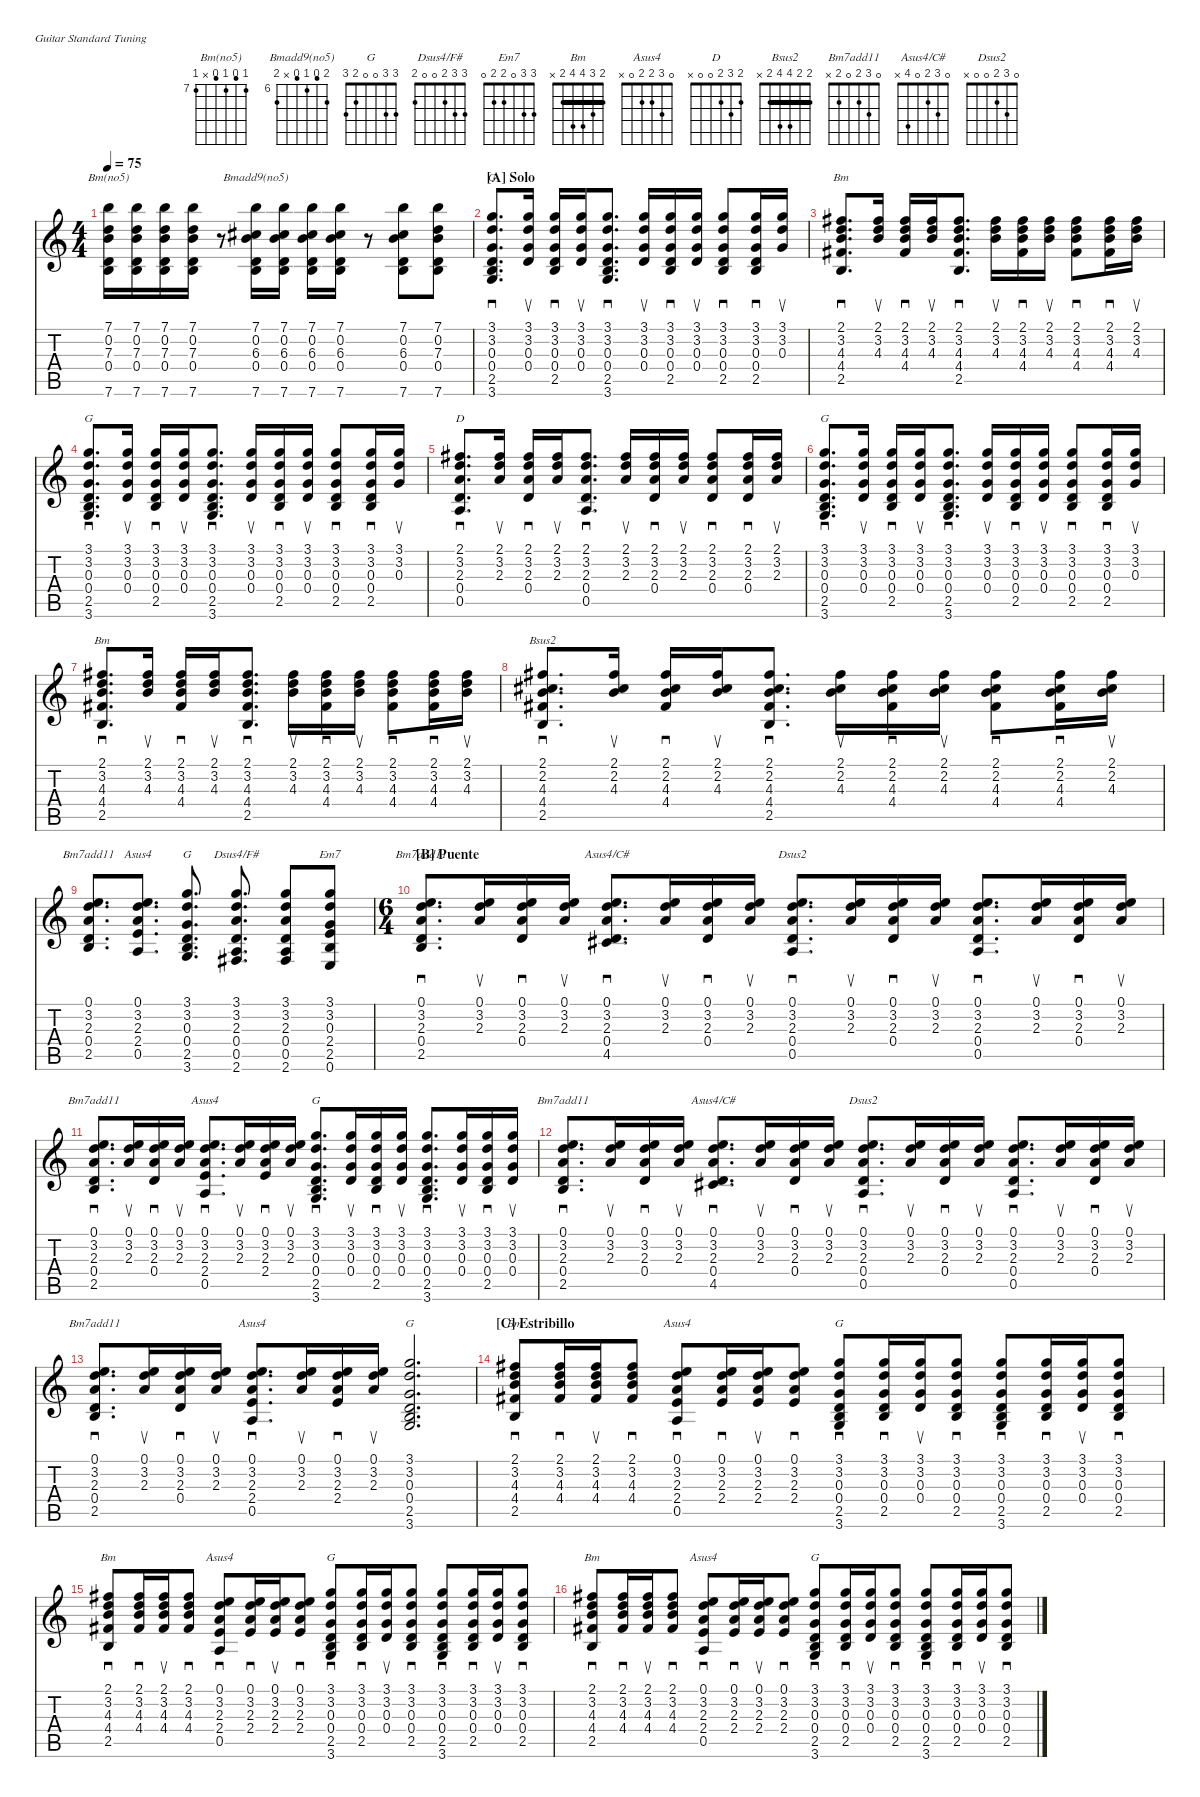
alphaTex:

\defaultSystemsLayout 4
\hideDynamics
\bracketExtendMode nobrackets
\singleTrackTrackNamePolicy hidden
\multiTrackTrackNamePolicy hidden
\otherSystemsTrackNameOrientation horizontal
\track ("R.Guitar" "S-Gt") {instrument acousticguitarsteel}
\staff {score tabs}
\tuning (E4 B3 G3 D3 A2 E2)
\chord ("Bm(no5)" 7 6 7 6 x 7) {firstfret 7 showfingering false}
\chord ("Bmadd9(no5)" 7 5 6 5 x 7) {firstfret 6 showfingering false}
\chord ("G" 3 3 0 0 2 3) {showfingering false}
\chord ("Dsus4/F#" 3 3 2 0 0 2) {showfingering false}
\chord ("Em7" 3 3 0 2 2 0) {showfingering false}
\chord ("Bm" 2 3 4 4 2 x) {showfingering false barre 2}
\chord ("Asus4" 0 3 2 2 0 x) {showfingering false}
\chord ("D" 2 3 2 0 0 x) {showfingering false}
\chord ("Bsus2" 2 2 4 4 2 x) {showfingering false barre (2 2)}
\chord ("Bm7add11" 0 3 2 0 2 x) {showfingering false}
\chord ("Asus4/C#" 0 3 2 0 4 x) {showfingering false}
\chord ("Dsus2" 0 3 2 0 0 x) {showfingering false}
\ts (4 4)
\tempo 75
\clef g2
\ks c
(7.6 0.4 7.3 0.2 7.1).16{ch "Bm(no5)" dy f} (7.6 0.4 7.3 0.2 7.1).16 (7.6 0.4 7.3 0.2 7.1).16 (7.6 0.4 7.3 0.2 7.1).16 r.8 (7.6 0.4 6.3{acc #} 0.2 7.1).16{ch "Bmadd9(no5)"} (7.6 0.4 6.3{acc #} 0.2 7.1).16 (7.6 0.4 6.3{acc #} 0.2 7.1).16 (7.6 0.4 6.3{acc #} 0.2 7.1).16 r.8 (7.6 0.4 6.3{acc #} 0.2 7.1).8 (7.6 0.4 7.3 0.2 7.1).8 |
\section ("A" "Solo")
(3.6 2.5 0.4 0.3 3.2 3.1).8{d sd ch "G"} (0.4 0.3 3.2 3.1).16{su} (2.5 0.4 0.3 3.2 3.1).16{sd} (0.4 0.3 3.2 3.1).16{su} (2.5 0.4 0.3 3.2 3.1 3.6).8{d sd} (0.4 0.3 3.2 3.1).16{su} (0.4 0.3 3.2 3.1 2.5).16{sd} (0.4 0.3 3.2 3.1).16{su} (0.4 0.3 3.2 3.1 2.5).8{sd} (2.5 0.4 0.3 3.2 3.1).16{sd} (0.3 3.2 3.1).16{su} |
(2.5 4.4{acc #} 4.3 3.2 2.1{acc #}).8{d sd ch "Bm"} (4.3 3.2 2.1{acc #}).16{su} (4.4{acc #} 4.3 3.2 2.1{acc #}).16{sd} (4.3 3.2 2.1{acc #}).16{su} (2.5 4.4{acc #} 4.3 3.2 2.1{acc #}).8{d sd} (4.3 3.2 2.1{acc #}).16{su} (4.4{acc #} 4.3 3.2 2.1{acc #}).16{sd} (4.3 3.2 2.1{acc #}).16{su} (4.3 3.2 2.1{acc #} 4.4{acc #}).8{sd} (4.4{acc #} 4.3 3.2 2.1{acc #}).16{sd} (4.3 3.2 2.1{acc #}).16{su} |
(3.6 2.5 0.4 0.3 3.2 3.1).8{d sd ch "G"} (0.4 0.3 3.2 3.1).16{su} (2.5 0.4 0.3 3.2 3.1).16{sd} (0.4 0.3 3.2 3.1).16{su} (2.5 0.4 0.3 3.2 3.1 3.6).8{d sd} (0.4 0.3 3.2 3.1).16{su} (0.4 0.3 3.2 3.1 2.5).16{sd} (0.4 0.3 3.2 3.1).16{su} (0.4 0.3 3.2 3.1 2.5).8{sd} (2.5 0.4 0.3 3.2 3.1).16{sd} (0.3 3.2 3.1).16{su} |
(0.5 0.4 2.3 3.2 2.1{acc #}).8{d sd ch "D"} (2.3 3.2 2.1{acc #}).16{su} (0.4 2.3 3.2 2.1{acc #}).16{sd} (2.3 3.2 2.1{acc #}).16{su} (0.5 0.4 2.3 3.2 2.1{acc #}).8{d sd} (2.3 3.2 2.1{acc #}).16{su} (0.4 2.3 3.2 2.1{acc #}).16{sd} (2.3 3.2 2.1{acc #}).16{su} (0.4 2.3 3.2 2.1{acc #}).8{sd} (0.4 2.3 3.2 2.1{acc #}).16{sd} (2.3 3.2 2.1{acc #}).16{su} |
(3.6 2.5 0.4 0.3 3.2 3.1).8{d sd ch "G"} (0.4 0.3 3.2 3.1).16{su} (2.5 0.4 0.3 3.2 3.1).16{sd} (0.4 0.3 3.2 3.1).16{su} (2.5 0.4 0.3 3.2 3.1 3.6).8{d sd} (0.4 0.3 3.2 3.1).16{su} (0.4 0.3 3.2 3.1 2.5).16{sd} (0.4 0.3 3.2 3.1).16{su} (0.4 0.3 3.2 3.1 2.5).8{sd} (2.5 0.4 0.3 3.2 3.1).16{sd} (0.3 3.2 3.1).16{su} |
(2.5 4.4{acc #} 4.3 3.2 2.1{acc #}).8{d sd ch "Bm"} (4.3 3.2 2.1{acc #}).16{su} (4.4{acc #} 4.3 3.2 2.1{acc #}).16{sd} (4.3 3.2 2.1{acc #}).16{su} (2.5 4.4{acc #} 4.3 3.2 2.1{acc #}).8{d sd} (4.3 3.2 2.1{acc #}).16{su} (4.4{acc #} 4.3 3.2 2.1{acc #}).16{sd} (4.3 3.2 2.1{acc #}).16{su} (4.3 3.2 2.1{acc #} 4.4{acc #}).8{sd} (4.4{acc #} 4.3 3.2 2.1{acc #}).16{sd} (4.3 3.2 2.1{acc #}).16{su} |
\scale
0.519502 (2.5 4.4{acc #} 4.3 2.2{acc #} 2.1{acc #}).8{d sd ch "Bsus2"} (4.3 2.2{acc #} 2.1{acc #}).16{su} (4.4{acc #} 4.3 2.2{acc #} 2.1{acc #}).16{sd} (4.3 2.2{acc #} 2.1{acc #}).16{su} (2.5 4.4{acc #} 4.3 2.2{acc #} 2.1{acc #}).8{d sd} (4.3 2.2{acc #} 2.1{acc #}).16{su} (4.4{acc #} 4.3 2.2{acc #} 2.1{acc #}).16{sd} (4.3 2.2{acc #} 2.1{acc #}).16{su} (4.3 2.2{acc #} 2.1{acc #} 4.4{acc #}).8{sd} (4.4{acc #} 4.3 2.2{acc #} 2.1{acc #}).16{sd} (4.3 2.2{acc #} 2.1{acc #}).16{su} |
\scale
0.480337 (2.5 0.4 2.3 3.2 0.1).8{d ch "Bm7add11"} (0.5 2.4 2.3 3.2 0.1).8{d ch "Asus4"} (2.5 0.4 0.3 3.2 3.6 3.1).8{d ch "G"} (0.5 0.4 2.3 3.2 2.6{acc #} 3.1).8{d ch "Dsus4/F#"} (0.5 0.4 2.3 3.2 2.6{acc #} 3.1).8 (2.5 2.4 0.3 3.2 0.6 3.1).8{ch "Em7"} |
\ts (6 4)
\beaming (8 3 3 3 3)
\section ("B" "Puente")
(2.3 0.4 2.5 3.2 0.1).8{d sd ch "Bm7add11"} (2.3 3.2 0.1).16{su} (2.3 3.2 0.1 0.4).16{sd} (2.3 3.2 0.1).16{su} (2.3 0.4 4.5{acc #} 3.2 0.1).8{d sd ch "Asus4/C#"} (2.3 3.2 0.1).16{su} (2.3 3.2 0.1 0.4).16{sd} (2.3 3.2 0.1).16{su} (2.3 0.4 3.2 0.1 0.5).8{d sd ch "Dsus2"} (2.3 3.2 0.1).16{su} (2.3 3.2 0.4 0.1).16{sd} (2.3 3.2 0.1).16{su} (2.3 0.4 0.5 3.2 0.1).8{d sd} (2.3 3.2 0.1).16{su} (2.3 3.2 0.4 0.1).16{sd} (2.3 3.2 0.1).16{su} |
(2.3 0.4 2.5 0.1 3.2).8{d sd ch "Bm7add11"} (2.3 3.2 0.1).16{su} (2.3 3.2 0.1 0.4).16{sd} (2.3 3.2 0.1).16{su} (2.3 2.4 0.5 3.2 0.1).8{d sd ch "Asus4"} (2.3 3.2 0.1).16{su} (2.3 3.2 0.1 2.4).16{sd} (2.3 3.2 0.1).16{su} (0.3 0.4 2.5 3.6 3.2 3.1).8{d sd ch "G"} (0.3 3.2 0.4 3.1).16{su} (0.3 3.2 0.4 2.5 3.1).16{sd} (0.3 3.2 0.4 3.1).16{su} (0.3 0.4 2.5 3.6 3.2 3.1).8{d sd} (0.3 3.2 0.4 3.1).16{su} (0.3 3.2 0.4 2.5 3.1).16{sd} (0.3 3.2 0.4 3.1).16{su} |
(2.3 0.4 2.5 3.2 0.1).8{d sd ch "Bm7add11"} (2.3 3.2 0.1).16{su} (2.3 3.2 0.1 0.4).16{sd} (2.3 3.2 0.1).16{su} (2.3 0.4 4.5{acc #} 3.2 0.1).8{d sd ch "Asus4/C#"} (2.3 3.2 0.1).16{su} (2.3 3.2 0.1 0.4).16{sd} (2.3 3.2 0.1).16{su} (2.3 0.4 0.5 3.2 0.1).8{d sd ch "Dsus2"} (2.3 3.2 0.1).16{su} (2.3 3.2 0.1 0.4).16{sd} (2.3 3.2 0.1).16{su} (2.3 0.4 0.5 0.1 3.2).8{d sd} (2.3 3.2 0.1).16{su} (2.3 3.2 0.1 0.4).16{sd} (2.3 3.2 0.1).16{su} |
(2.3 0.4 2.5 0.1 3.2).8{d sd ch "Bm7add11"} (2.3 3.2 0.1).16{su} (2.3 3.2 0.1 0.4).16{sd} (2.3 3.2 0.1).16{su} (2.3 2.4 0.5 3.2 0.1).8{d sd ch "Asus4"} (2.3 3.2 0.1).16{su} (2.3 3.2 0.1 2.4).16{sd} (2.3 3.2 0.1).16{su} (0.3 0.4 2.5 3.6 3.2 3.1).2{d ch "G"} |
\section ("C" "Estribillo")
(4.3 4.4{acc #} 2.5 3.2 2.1{acc #}).8{sd ch "Bm"} (3.2 2.1{acc #} 4.3 4.4{acc #}).16{sd} (3.2 2.1{acc #} 4.3 4.4{acc #}).16{su} (4.3 3.2 2.1{acc #} 4.4{acc #}).8{sd} (2.4 2.3 0.1 3.2 0.5).8{sd ch "Asus4"} (2.3 3.2 0.1 2.4).16{sd} (2.3 3.2 0.1 2.4).16{su} (2.3 3.2 0.1 2.4).8{sd} (0.4 2.5 0.3 3.6 3.2 3.1).8{sd ch "G"} (0.3 3.2 3.1 0.4 2.5).16{sd} (0.3 3.2 3.1 0.4).16{su} (0.3 3.2 3.1 0.4 2.5).8{sd} (0.4 2.5 0.3 3.6 3.2 3.1).8{sd} (0.3 3.2 3.1 0.4 2.5).16{sd} (0.3 3.2 3.1 0.4).16{su} (0.3 3.2 3.1 0.4 2.5).8{sd} |
(4.3 4.4{acc #} 2.5 3.2 2.1{acc #}).8{sd ch "Bm"} (3.2 2.1{acc #} 4.3 4.4{acc #}).16{sd} (3.2 2.1{acc #} 4.3 4.4{acc #}).16{su} (4.3 3.2 2.1{acc #} 4.4{acc #}).8{sd} (2.4 2.3 0.1 3.2 0.5).8{sd ch "Asus4"} (2.3 3.2 0.1 2.4).16{sd} (2.3 3.2 0.1 2.4).16{su} (2.3 3.2 0.1 2.4).8{sd} (0.4 2.5 0.3 3.6 3.2 3.1).8{sd ch "G"} (0.3 3.2 3.1 0.4 2.5).16{sd} (0.3 3.2 3.1 0.4).16{su} (0.3 3.2 3.1 0.4 2.5).8{sd} (0.4 2.5 0.3 3.6 3.2 3.1).8{sd} (0.3 3.2 3.1 0.4 2.5).16{sd} (0.3 3.2 3.1 0.4).16{su} (0.3 3.2 3.1 0.4 2.5).8{sd} |
(4.3 4.4{acc #} 2.5 3.2 2.1{acc #}).8{sd ch "Bm"} (3.2 2.1{acc #} 4.3 4.4{acc #}).16{sd} (3.2 2.1{acc #} 4.3 4.4{acc #}).16{su} (4.3 3.2 2.1{acc #} 4.4{acc #}).8{sd} (2.4 2.3 0.1 3.2 0.5).8{sd ch "Asus4"} (2.3 3.2 0.1 2.4).16{sd} (2.3 3.2 0.1 2.4).16{su} (2.3 3.2 0.1 2.4).8{sd} (0.4 2.5 0.3 3.6 3.2 3.1).8{sd ch "G"} (0.3 3.2 3.1 0.4 2.5).16{sd} (0.3 3.2 3.1 0.4).16{su} (0.3 3.2 3.1 0.4 2.5).8{sd} (0.4 2.5 0.3 3.6 3.2 3.1).8{sd} (0.3 3.2 3.1 0.4 2.5).16{sd} (0.3 3.2 3.1 0.4).16{su} (0.3 3.2 3.1 0.4 2.5).8{sd}
